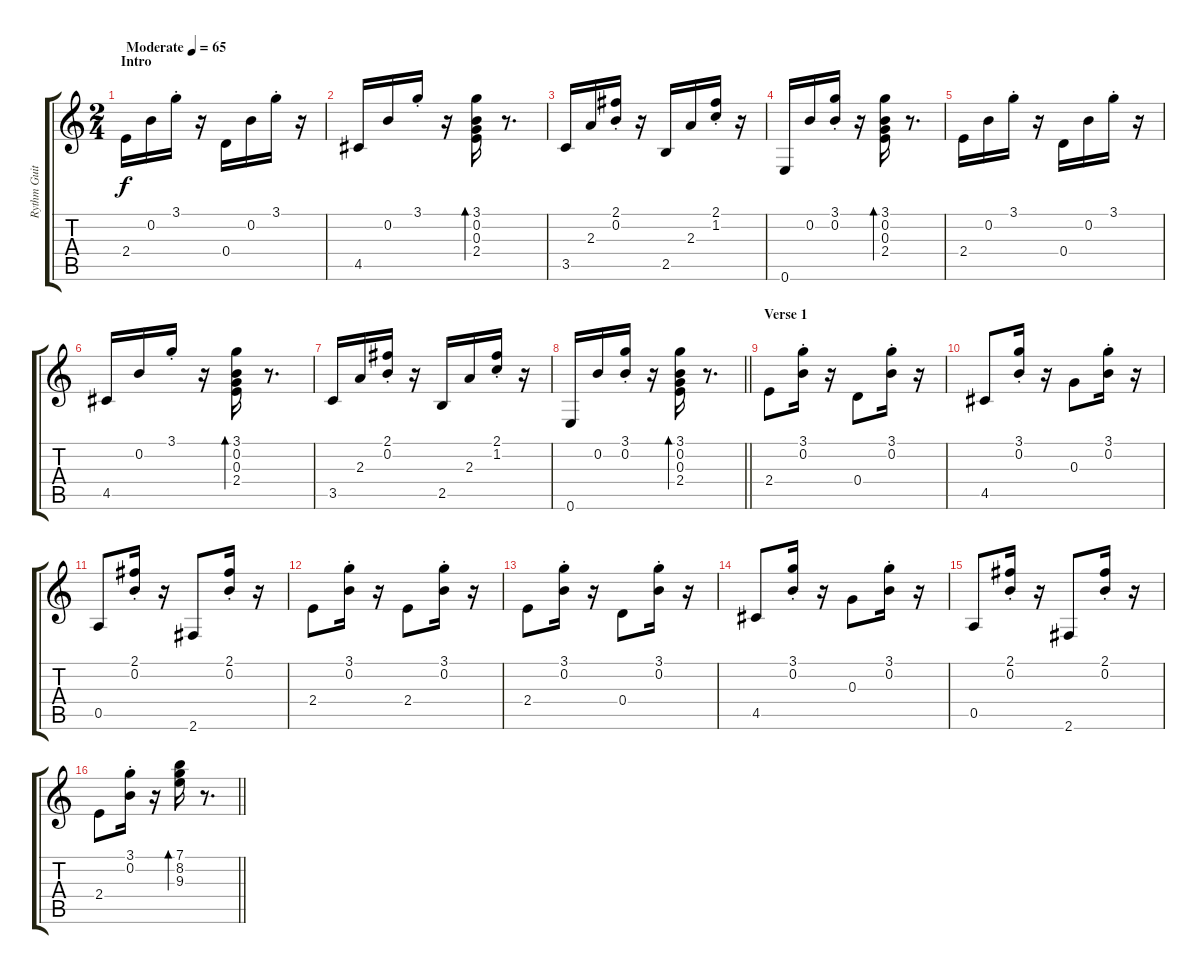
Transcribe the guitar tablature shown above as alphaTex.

\track ("Rythm Guitar" "Rythm Guit") {instrument acousticguitarsteel}
\staff {score tabs}
\tuning (E4 B3 G3 D3 A2 E2) {hide}
\ts (2 4)
\section ("" "Intro")
\tempo (65 "Moderate")
\clef g2
\ks c
2.4.16{dy f instrument acousticguitarsteel} 0.2.16 3.1{st}.16 r.16 0.4.16 0.2.16 3.1{st}.16 r.16 |
4.5.16 0.2.16 3.1{st}.16 r.16 (3.1 0.2 0.3 2.4).16{bd 30} r.8{d} |
3.5.16 2.3.16 (2.1{st} 0.2{st}).16{txt ""} r.16 2.5.16 2.3.16 (2.1{st} 1.2{st}).16 r.16 |
0.6.16 0.2.16 (3.1{st} 0.2{st}).16 r.16 (3.1 0.2 0.3 2.4).16{bd 30} r.8{d} |
2.4.16 0.2.16 3.1{st}.16 r.16 0.4.16 0.2.16 3.1{st}.16 r.16 |
4.5.16 0.2.16 3.1{st}.16 r.16 (3.1 0.2 0.3 2.4).16{bd 30} r.8{d} |
3.5.16 2.3.16 (2.1{st} 0.2{st}).16 r.16 2.5.16 2.3.16 (2.1{st} 1.2{st}).16 r.16 |
\barLineRight lightlight
0.6.16 0.2.16 (3.1{st} 0.2{st}).16 r.16 (3.1 0.2 0.3 2.4).16{bd 30} r.8{d} |
\section ("" "Verse 1")
2.4.8 (3.1{st} 0.2{st}).16 r.16 0.4.8 (3.1{st} 0.2{st}).16 r.16 |
4.5.8 (3.1{st} 0.2{st}).16 r.16 0.3.8 (3.1{st} 0.2{st}).16 r.16 |
0.5.8 (2.1{st} 0.2{st}).16 r.16 2.6.8 (2.1{st} 0.2{st}).16 r.16 |
2.4.8 (3.1{st} 0.2{st}).16 r.16 2.4.8 (3.1{st} 0.2{st}).16 r.16 |
2.4.8 (3.1{st} 0.2{st}).16 r.16 0.4.8 (3.1{st} 0.2{st}).16 r.16 |
4.5.8 (3.1{st} 0.2{st}).16 r.16 0.3.8 (3.1{st} 0.2{st}).16 r.16 |
0.5.8 (2.1{st} 0.2{st}).16 r.16 2.6.8 (2.1{st} 0.2{st}).16 r.16 |
\barLineRight lightlight
2.4.8 (3.1{st} 0.2{st}).16 r.16 (7.1 8.2 9.3).16{bd 30} r.8{d}
